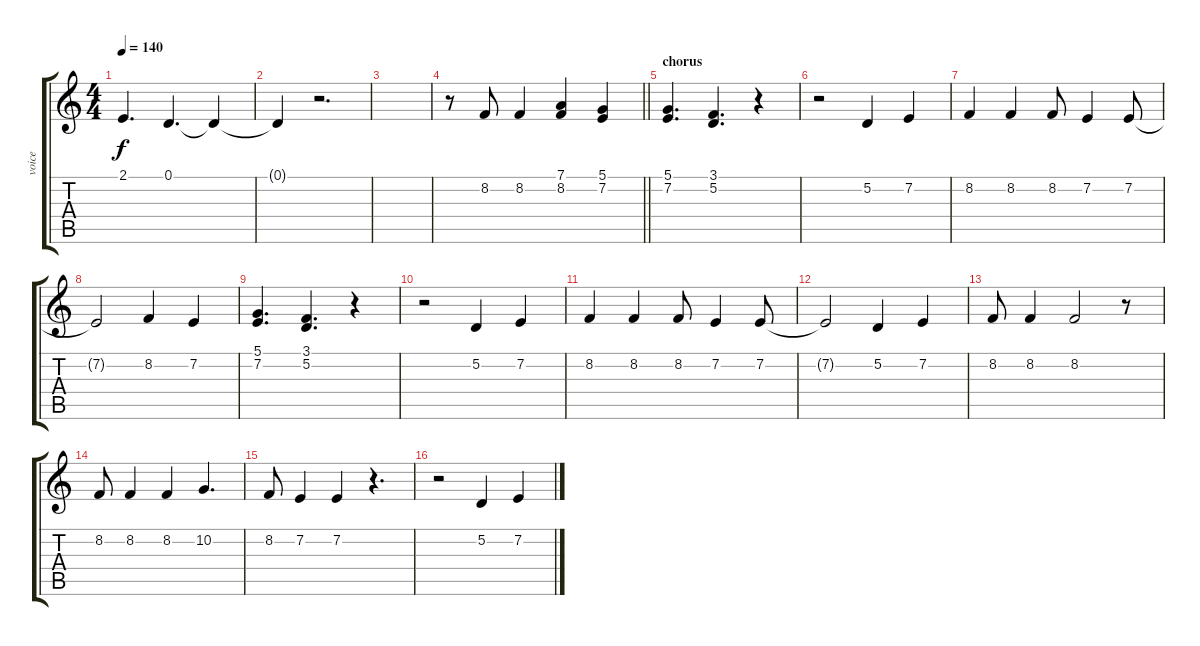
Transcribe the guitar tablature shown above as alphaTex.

\track ("voice" "voice") {instrument lead6voice}
\staff {score tabs}
\tuning (D4 A3 F3 C3 G2 D2) {hide}
\ts (4 4)
\tempo 140
\clef g2
\ks c
2.1.4{d dy f} 0.1.4{d} 0.1{t}.4 |
0.1{t}.4 r.2{d} |
|
\barLineRight lightlight
r.8 8.2.8 8.2.4 (7.1 8.2).4 (5.1 7.2).4 |
\section ("" "chorus")
(5.1 7.2).4{d} (3.1 5.2).4{d} r.4 |
r.2 5.2.4 7.2.4 |
8.2.4 8.2.4 8.2.8 7.2.4 7.2.8 |
7.2{t}.2 8.2.4 7.2.4 |
(5.1 7.2).4{d} (3.1 5.2).4{d} r.4 |
r.2 5.2.4 7.2.4 |
8.2.4 8.2.4 8.2.8 7.2.4 7.2.8 |
7.2{t}.2 5.2.4 7.2.4 |
8.2.8 8.2.4 8.2.2 r.8 |
8.2.8 8.2.4 8.2.4 10.2.4{d} |
8.2.8 7.2.4 7.2.4 r.4{d} |
r.2 5.2.4 7.2.4
